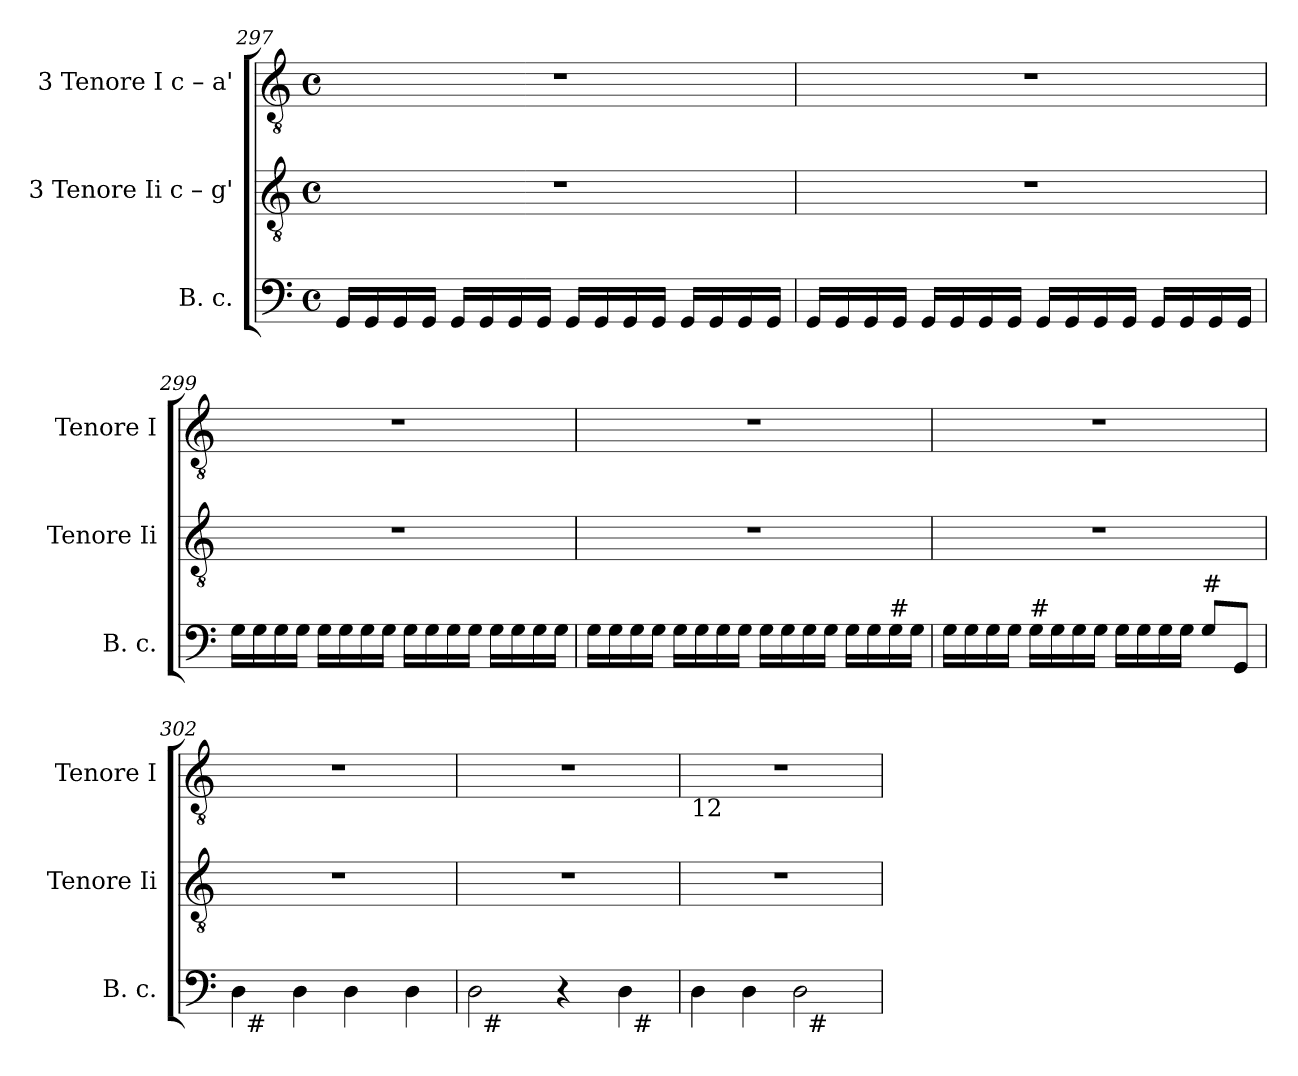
**kern	**kern	**kern
*part3	*part2	*part1
*staff3	*staff2	*staff1
*I"B. c.	*I"3 Tenore Ii c – g'	*I"3 Tenore I c – a'
*I'B. c.	*I'Tenore Ii	*I'Tenore I
*clefF4	*clefGv2	*clefGv2
*k[]	*k[]	*k[]
*C:	*C:	*C:
*M4/4	*M4/4	*M4/4
*met(c)	*met(c)	*met(c)
=297	=297	=297
16GG/LL	1r	1r
16GG/	.	.
16GG/	.	.
16GG/JJ	.	.
16GG/LL	.	.
16GG/	.	.
16GG/	.	.
16GG/JJ	.	.
16GG/LL	.	.
16GG/	.	.
16GG/	.	.
16GG/JJ	.	.
16GG/LL	.	.
16GG/	.	.
16GG/	.	.
16GG/JJ	.	.
!!LO:LB:g=z
=298	=298	=298
16GG/LL	1r	1r
16GG/	.	.
16GG/	.	.
16GG/JJ	.	.
16GG/LL	.	.
16GG/	.	.
16GG/	.	.
16GG/JJ	.	.
16GG/LL	.	.
16GG/	.	.
16GG/	.	.
16GG/JJ	.	.
16GG/LL	.	.
16GG/	.	.
16GG/	.	.
16GG/JJ	.	.
=299	=299	=299
16G\LL	1r	1r
16G\	.	.
16G\	.	.
16G\JJ	.	.
16G\LL	.	.
16G\	.	.
16G\	.	.
16G\JJ	.	.
16G\LL	.	.
16G\	.	.
16G\	.	.
16G\JJ	.	.
16G\LL	.	.
16G\	.	.
16G\	.	.
16G\JJ	.	.
!!LO:LB:g=z
=300	=300	=300
16G\LL	1r	1r
16G\	.	.
16G\	.	.
16G\JJ	.	.
16G\LL	.	.
16G\	.	.
16G\	.	.
16G\JJ	.	.
16G\LL	.	.
16G\	.	.
16G\	.	.
16G\JJ	.	.
16G\LL	.	.
16G\	.	.
!LO:TX:a:t=#	!	!
16G\	.	.
16G\JJ	.	.
=301	=301	=301
16G\LL	1r	1r
16G\	.	.
16G\	.	.
16G\JJ	.	.
!LO:TX:a:t=#	!	!
16G\LL	.	.
16G\	.	.
16G\	.	.
16G\JJ	.	.
16G\LL	.	.
16G\	.	.
16G\	.	.
16G\JJ	.	.
!LO:TX:a:t=#	!	!
8G/L	.	.
8GG/J	.	.
=302	=302	=302
*^	*	*
4D\	32ryy	1r	1r
!	!LO:TX:b:t=#	!	!
.	2ryy	.	.
4D\	.	.	.
4D\	.	.	.
.	4...ryy	.	.
4D\	.	.	.
=303	=303	=303	=303
*	*^	*	*
2D\	32ryy	2ryy	1r	1r
!	!LO:TX:b:t=#	!	!	!
.	2ryy	.	.	.
4r	.	4ryy	.	.
.	4...ryy	.	.	.
4D\	.	32ryy	.	.
!	!	!LO:TX:b:t=#	!	!
.	.	8..ryy	.	.
!!LO:PB:g=z
=304	=304	=304	=304	=304
!	!	!	!	!LO:TX:b:t=12
*	*v	*v	*	*
4D\	2ryy	1r	1r
4D\	.	.	.
2D\	32ryy	.	.
!	!LO:TX:b:t=#	!	!
.	4...ryy	.	.
*v	*v	*	*
=	=	=
*-	*-	*-
